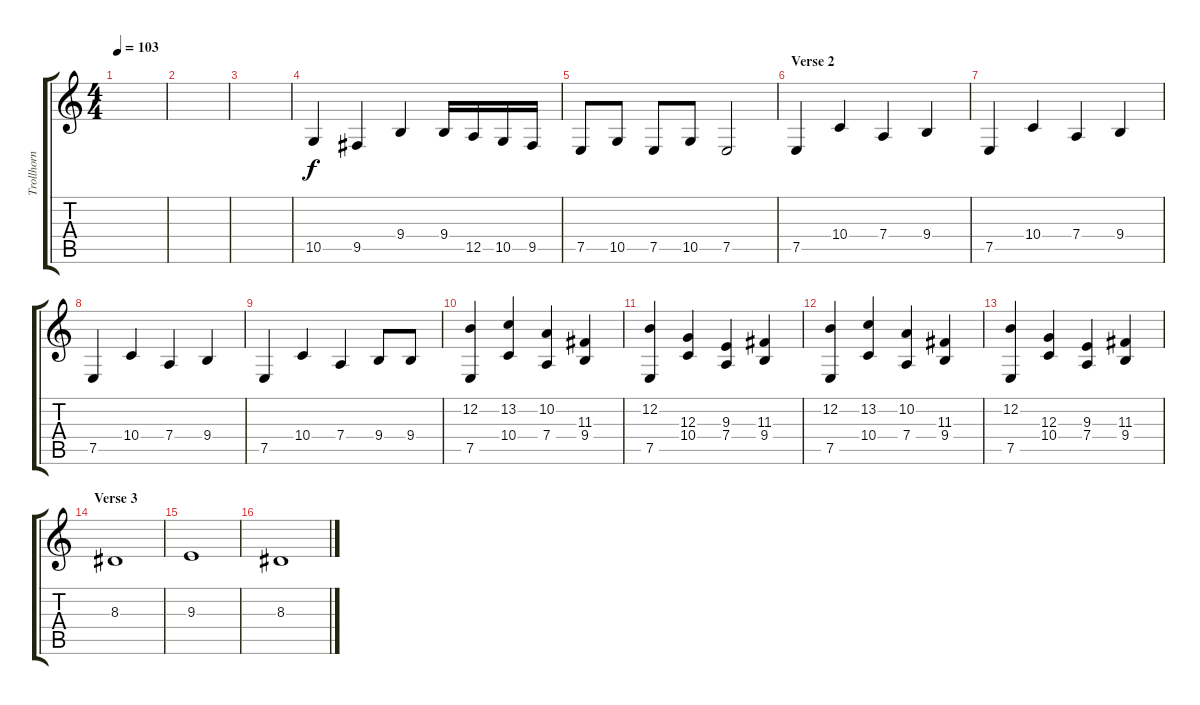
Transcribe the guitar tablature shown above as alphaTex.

\track ("Trollhorn" "Trollhorn") {instrument stringensemble1}
\staff {score tabs}
\tuning (E4 B3 G3 D3 A2 E2) {hide}
\ts (4 4)
\tempo 103
\clef g2
\ks c
|
|
|
\section ("" "")
10.5.4 9.5.4 9.4.4 9.4.16 12.5.16 10.5.16 9.5.16 |
7.5.8 10.5.8 7.5.8 10.5.8 7.5.2 |
\section ("" "Verse 2")
7.5.4 10.4.4 7.4.4 9.4.4 |
7.5.4 10.4.4 7.4.4 9.4.4 |
7.5.4 10.4.4 7.4.4 9.4.4 |
7.5.4 10.4.4 7.4.4 9.4.8 9.4.8 |
\section ("" "")
(12.2 7.5).4 (13.2 10.4).4 (10.2 7.4).4 (11.3 9.4).4 |
(12.2 7.5).4 (12.3 10.4).4 (9.3 7.4).4 (11.3 9.4).4 |
(12.2 7.5).4 (13.2 10.4).4 (10.2 7.4).4 (11.3 9.4).4 |
(12.2 7.5).4 (12.3 10.4).4 (9.3 7.4).4 (11.3 9.4).4 |
\section ("" "Verse 3")
8.3.1{instrument choiraahs} |
9.3.1 |
8.3.1
